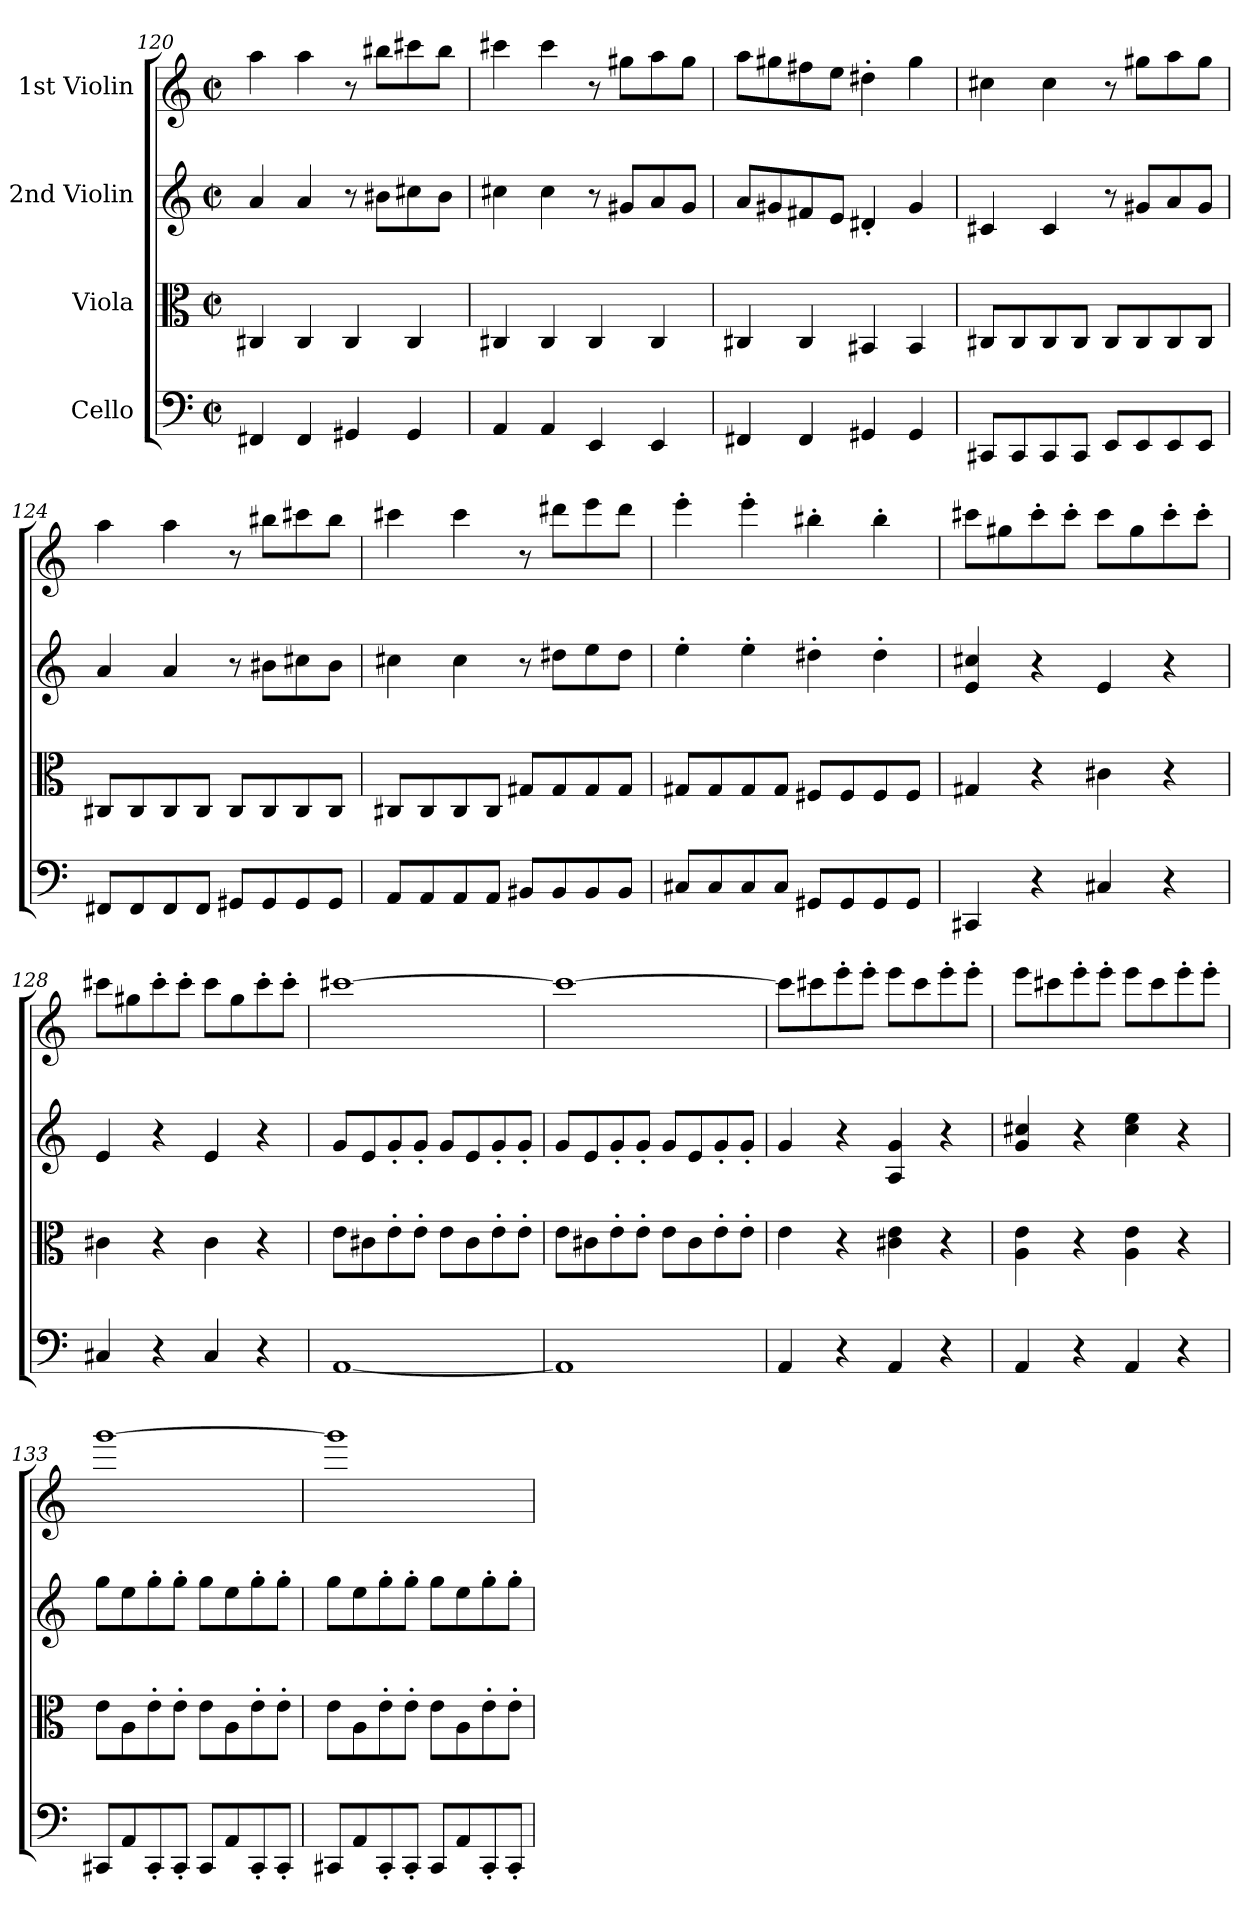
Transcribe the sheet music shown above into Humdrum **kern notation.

**kern	**kern	**kern	**kern
*part4	*part3	*part2	*part1
*staff4	*staff3	*staff2	*staff1
*I"Cello	*I"Viola	*I"2nd Violin	*I"1st Violin
!!LO:LB:g=z
*clefF4	*clefC3	*clefG2	*clefG2
*k[]	*k[]	*k[]	*k[]
*M2/2	*M2/2	*M2/2	*M2/2
*met(c|)	*met(c|)	*met(c|)	*met(c|)
=120	=120	=120	=120
4FF#X/	4C#X/	4a/	4aa\
4FF#/	4C#/	4a/	4aa\
4GG#X/	4C#/	8r	8r
.	.	8b#X\L	8bb#X\L
4GG#/	4C#/	8cc#X\	8ccc#X\
.	.	8b#\J	8bb#\J
=121	=121	=121	=121
4AA/	4C#X/	4cc#X\	4ccc#X\
4AA/	4C#/	4cc#\	4ccc#\
4EE/	4C#/	8r	8r
.	.	8g#X/L	8gg#X\L
4EE/	4C#/	8a/	8aa\
.	.	8g#/J	8gg#\J
=122	=122	=122	=122
4FF#X/	4C#X/	8a/L	8aa\L
.	.	8g#X/	8gg#X\
4FF#/	4C#/	8f#X/	8ff#X\
.	.	8e/J	8ee\J
4GG#X/	4BB#X/	4d#X'/	4dd#X'\
4GG#/	4BB#/	4g#/	4gg#\
!!LO:PB:g=z
=123	=123	=123	=123
8CC#X/L	8C#X/L	4c#X/	4cc#X\
8CC#/	8C#/	.	.
8CC#/	8C#/	4c#/	4cc#\
8CC#/J	8C#/J	.	.
8EE/L	8C#/L	8r	8r
8EE/	8C#/	8g#X/L	8gg#X\L
8EE/	8C#/	8a/	8aa\
8EE/J	8C#/J	8g#/J	8gg#\J
=124	=124	=124	=124
8FF#X/L	8C#X/L	4a/	4aa\
8FF#/	8C#/	.	.
8FF#/	8C#/	4a/	4aa\
8FF#/J	8C#/J	.	.
8GG#X/L	8C#/L	8r	8r
8GG#/	8C#/	8b#X\L	8bb#X\L
8GG#/	8C#/	8cc#X\	8ccc#X\
8GG#/J	8C#/J	8b#\J	8bb#\J
=125	=125	=125	=125
8AA/L	8C#X/L	4cc#X\	4ccc#X\
8AA/	8C#/	.	.
8AA/	8C#/	4cc#\	4ccc#\
8AA/J	8C#/J	.	.
8BB#X/L	8G#X/L	8r	8r
8BB#/	8G#/	8dd#X\L	8ddd#X\L
8BB#/	8G#/	8ee\	8eee\
8BB#/J	8G#/J	8dd#\J	8ddd#\J
!!LO:LB:g=z
=126	=126	=126	=126
8C#X/L	8G#X/L	4ee'\	4eee'\
8C#/	8G#/	.	.
8C#/	8G#/	4ee'\	4eee'\
8C#/J	8G#/J	.	.
8GG#X/L	8F#X/L	4dd#X'\	4bb#X'\
8GG#/	8F#/	.	.
8GG#/	8F#/	4dd#'\	4bb#'\
8GG#/J	8F#/J	.	.
=127	=127	=127	=127
4CC#X/	4G#X/	4e/ 4cc#X/	8ccc#X\L
.	.	.	8gg#X\
4r	4r	4r	8ccc#'\
.	.	.	8ccc#'\J
4C#X/	4c#X\	4e/	8ccc#\L
.	.	.	8gg#\
4r	4r	4r	8ccc#'\
.	.	.	8ccc#'\J
=128	=128	=128	=128
4C#X/	4c#X\	4e/	8ccc#X\L
.	.	.	8gg#X\
4r	4r	4r	8ccc#'\
.	.	.	8ccc#'\J
4C#/	4c#\	4e/	8ccc#\L
.	.	.	8gg#\
4r	4r	4r	8ccc#'\
.	.	.	8ccc#'\J
=129	=129	=129	=129
[1AA	8e\L	8g/L	[1ccc#X
.	8c#X\	8e/	.
.	8e'\	8g'/	.
.	8e'\J	8g'/J	.
.	8e\L	8g/L	.
.	8c#\	8e/	.
.	8e'\	8g'/	.
.	8e'\J	8g'/J	.
!!LO:LB:g=z
=130	=130	=130	=130
1AA]	8e\L	8g/L	1ccc#_
.	8c#X\	8e/	.
.	8e'\	8g'/	.
.	8e'\J	8g'/J	.
.	8e\L	8g/L	.
.	8c#\	8e/	.
.	8e'\	8g'/	.
.	8e'\J	8g'/J	.
=131	=131	=131	=131
4AA/	4e\	4g/	8ccc#\L]
.	.	.	8ccc#X\
4r	4r	4r	8eee'\
.	.	.	8eee'\J
4AA/	4c#X\ 4e\	4A/ 4g/	8eee\L
.	.	.	8ccc#\
4r	4r	4r	8eee'\
.	.	.	8eee'\J
=132	=132	=132	=132
4AA/	4A\ 4e\	4g/ 4cc#X/	8eee\L
.	.	.	8ccc#X\
4r	4r	4r	8eee'\
.	.	.	8eee'\J
4AA/	4A\ 4e\	4cc#\ 4ee\	8eee\L
.	.	.	8ccc#\
4r	4r	4r	8eee'\
.	.	.	8eee'\J
=133	=133	=133	=133
8CC#X/L	8e\L	8gg\L	[1ggg
8AA/	8A\	8ee\	.
8CC#'/	8e'\	8gg'\	.
8CC#'/J	8e'\J	8gg'\J	.
8CC#/L	8e\L	8gg\L	.
8AA/	8A\	8ee\	.
8CC#'/	8e'\	8gg'\	.
8CC#'/J	8e'\J	8gg'\J	.
!!LO:PB:g=z
=134	=134	=134	=134
8CC#X/L	8e\L	8gg\L	1ggg]
8AA/	8A\	8ee\	.
8CC#'/	8e'\	8gg'\	.
8CC#'/J	8e'\J	8gg'\J	.
8CC#/L	8e\L	8gg\L	.
8AA/	8A\	8ee\	.
8CC#'/	8e'\	8gg'\	.
8CC#'/J	8e'\J	8gg'\J	.
=	=	=	=
*-	*-	*-	*-
